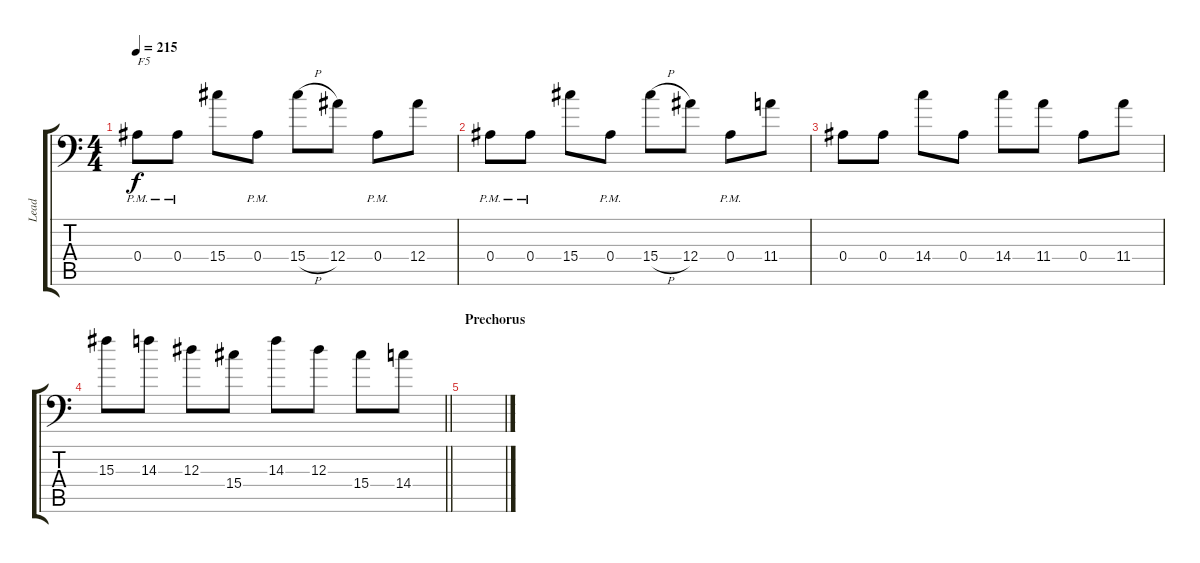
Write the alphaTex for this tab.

\track ("Lead" "Lead") {instrument distortionguitar}
\staff {score tabs}
\tuning (C4 G3 Eb3 Bb2 F2 Bb1) {hide}
\ts (4 4)
\tempo 215
\clef f4
\ks c
0.4{pm}.8{txt "F5" dy f} 0.4{pm}.8 15.4.8 0.4{pm}.8 15.4{h}.8 12.4.8 0.4{pm}.8 12.4.8 |
0.4{pm}.8 0.4{pm}.8 15.4.8 0.4{pm}.8 15.4{h}.8 12.4.8 0.4{pm}.8 11.4.8 |
0.4.8 0.4.8 14.4.8 0.4.8 14.4.8 11.4.8 0.4.8 11.4.8 |
\barLineRight lightlight
15.3.8 14.3.8 12.3.8 15.4.8 14.3.8 12.3.8 15.4.8 14.4.8 |
\section ("" "Prechorus")
